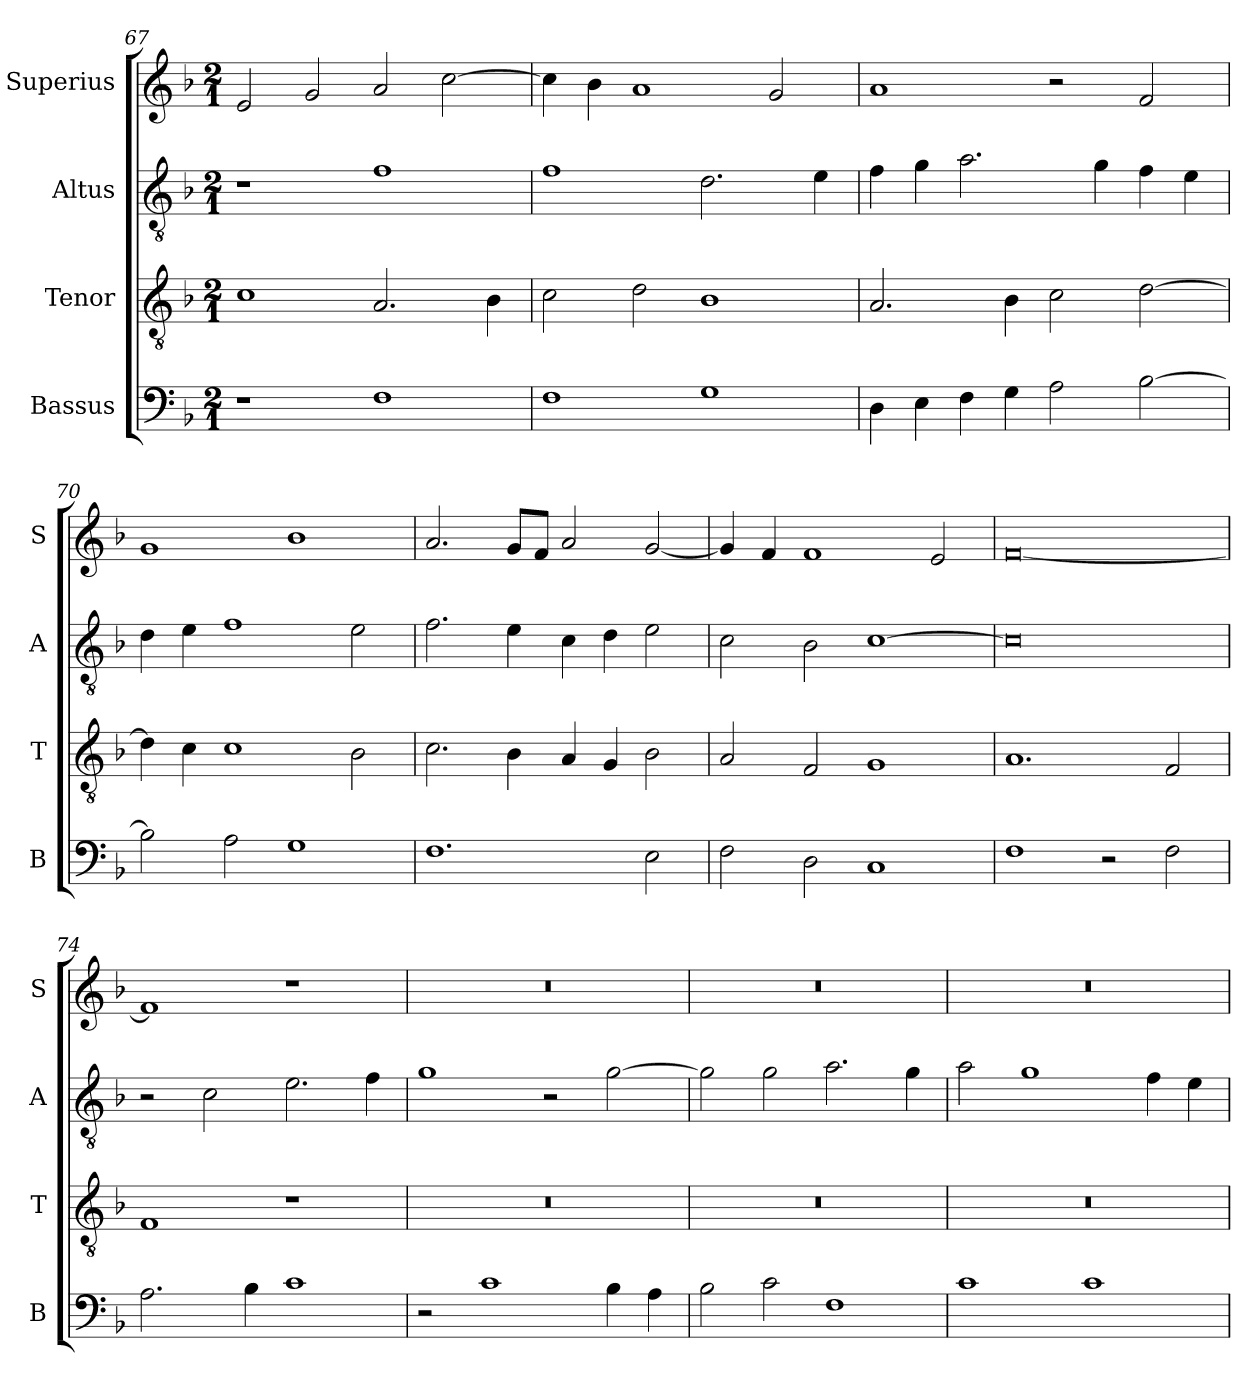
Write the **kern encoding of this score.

**kern	**kern	**kern	**kern
*part4	*part3	*part2	*part1
*staff4	*staff3	*staff2	*staff1
*I"Bassus	*I"Tenor	*I"Altus	*I"Superius
*I'B	*I'T	*I'A	*I'S
*clefF4	*clefGv2	*clefGv2	*clefG2
*k[b-]	*k[b-]	*k[b-]	*k[b-]
*F:	*F:	*F:	*F:
*M2/1	*M2/1	*M2/1	*M2/1
=67	=67	=67	=67
1r	1c	1r	2e
.	.	.	2g
1F	2.A	1f	2a
.	.	.	[2cc
.	4B-	.	.
=68	=68	=68	=68
1F	2c	1f	4cc]
.	.	.	4b-
.	2d	.	1a
1G	1B-	2.d	.
.	.	.	2g
.	.	4e	.
=69	=69	=69	=69
4D	2.A	4f	1a
4E	.	4g	.
4F	.	2.a	.
4G	4B-	.	.
2A	2c	.	2r
.	.	4g	.
[2B-	[2d	4f	2f
.	.	4e	.
=70	=70	=70	=70
2B-]	4d]	4d	1g
.	4c	4e	.
2A	1c	1f	.
1G	.	.	1b-
.	2B-	2e	.
=71	=71	=71	=71
1.F	2.c	2.f	2.a
.	4B-	4e	8gL
.	.	.	8fJ
.	4A	4c	2a
.	4G	4d	.
2E	2B-	2e	[2g
=72	=72	=72	=72
2F	2A	2c	4g]
.	.	.	4f
2D	2F	2B-	1f
1C	1G	[1c	.
.	.	.	2e
=73	=73	=73	=73
1F	1.A	0c]	[0f
2r	.	.	.
2F	2F	.	.
=74	=74	=74	=74
2.A	1F	2r	1f]
.	.	2c	.
4B-	.	.	.
1c	1r	2.e	1r
.	.	4f	.
=75	=75	=75	=75
2r	0r	1g	0r
1c	.	.	.
.	.	2r	.
4B-	.	[2g	.
4A	.	.	.
=76	=76	=76	=76
2B-	0r	2g]	0r
2c	.	2g	.
1F	.	2.a	.
.	.	4g	.
=77	=77	=77	=77
1c	0r	2a	0r
.	.	1g	.
1c	.	.	.
.	.	4f	.
.	.	4e	.
=	=	=	=
*-	*-	*-	*-
